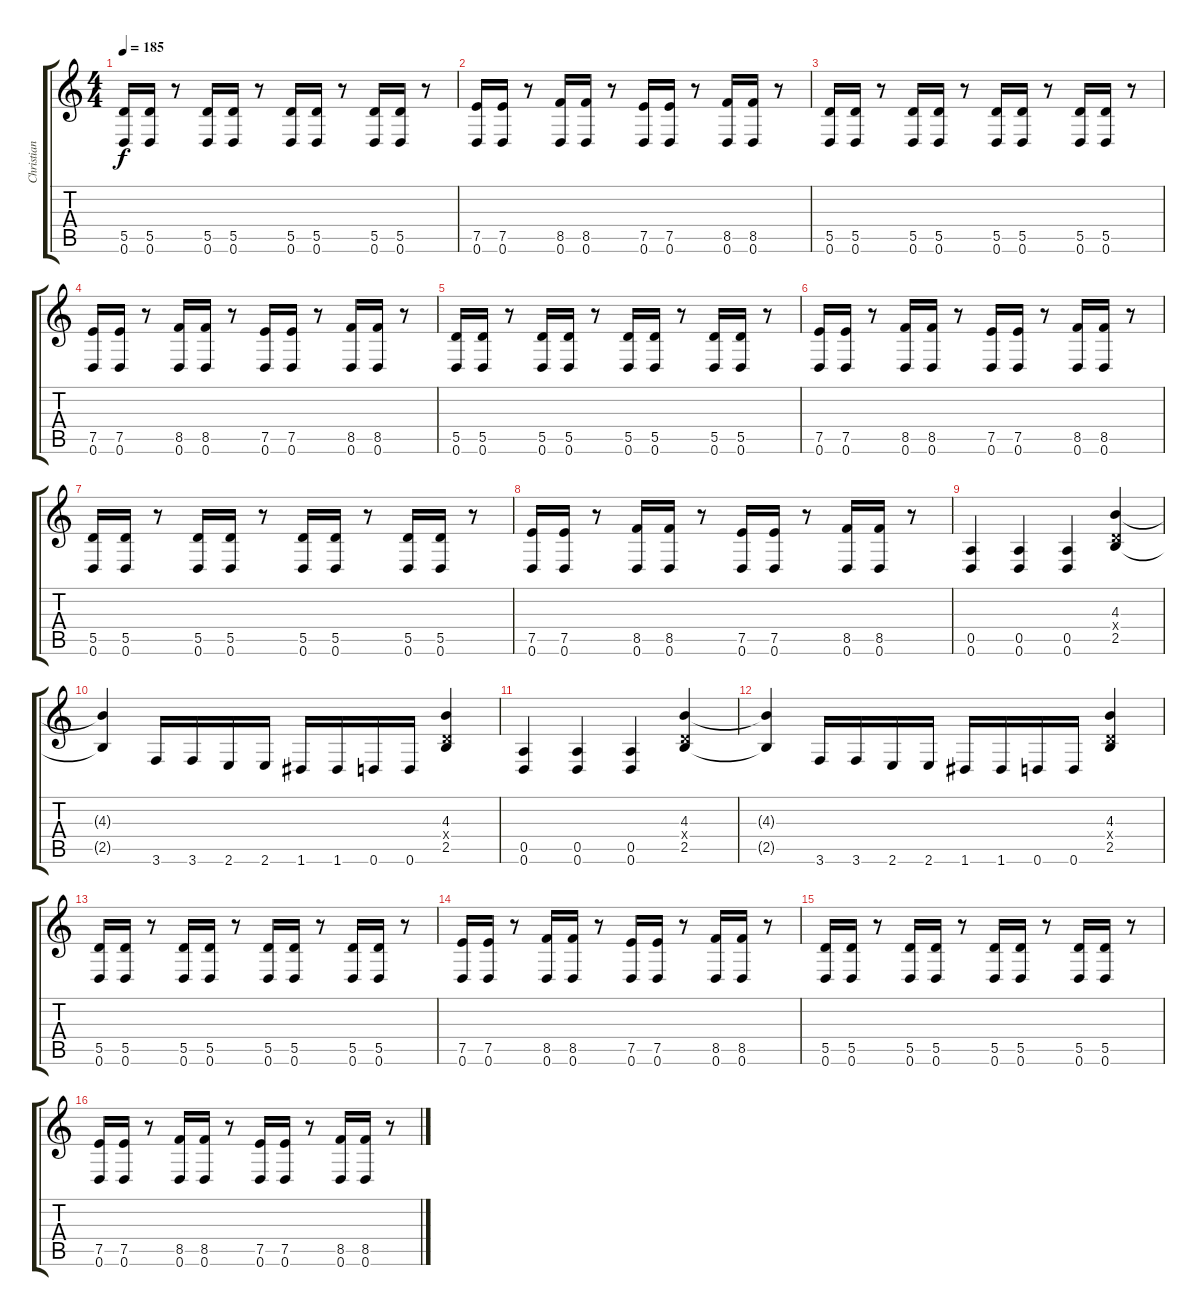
\track ("Christian Andreu" "Christian ") {instrument distortionguitar}
\staff {score tabs}
\tuning (E4 B3 G3 D3 A2 D2) {hide}
\ts (4 4)
\tempo 185
\clef g2
\ks c
(5.5 0.6).16{dy f} (5.5 0.6).16 r.8 (5.5 0.6).16 (5.5 0.6).16 r.8 (5.5 0.6).16 (5.5 0.6).16 r.8 (5.5 0.6).16 (5.5 0.6).16 r.8 |
(7.5 0.6).16 (7.5 0.6).16 r.8 (8.5 0.6).16 (8.5 0.6).16 r.8 (7.5 0.6).16 (7.5 0.6).16 r.8 (8.5 0.6).16 (8.5 0.6).16 r.8 |
(5.5 0.6).16 (5.5 0.6).16 r.8 (5.5 0.6).16 (5.5 0.6).16 r.8 (5.5 0.6).16 (5.5 0.6).16 r.8 (5.5 0.6).16 (5.5 0.6).16 r.8 |
(7.5 0.6).16 (7.5 0.6).16 r.8 (8.5 0.6).16 (8.5 0.6).16 r.8 (7.5 0.6).16 (7.5 0.6).16 r.8 (8.5 0.6).16 (8.5 0.6).16 r.8 |
(5.5 0.6).16 (5.5 0.6).16 r.8 (5.5 0.6).16 (5.5 0.6).16 r.8 (5.5 0.6).16 (5.5 0.6).16 r.8 (5.5 0.6).16 (5.5 0.6).16 r.8 |
(7.5 0.6).16 (7.5 0.6).16 r.8 (8.5 0.6).16 (8.5 0.6).16 r.8 (7.5 0.6).16 (7.5 0.6).16 r.8 (8.5 0.6).16 (8.5 0.6).16 r.8 |
(5.5 0.6).16 (5.5 0.6).16 r.8 (5.5 0.6).16 (5.5 0.6).16 r.8 (5.5 0.6).16 (5.5 0.6).16 r.8 (5.5 0.6).16 (5.5 0.6).16 r.8 |
(7.5 0.6).16 (7.5 0.6).16 r.8 (8.5 0.6).16 (8.5 0.6).16 r.8 (7.5 0.6).16 (7.5 0.6).16 r.8 (8.5 0.6).16 (8.5 0.6).16 r.8 |
(0.5 0.6).4 (0.5 0.6).4 (0.5 0.6).4 (4.3 0.4{x} 2.5).4 |
(4.3{t} 2.5{t}).4 3.6.16 3.6.16 2.6.16 2.6.16 1.6.16 1.6.16 0.6.16 0.6.16 (4.3 0.4{x} 2.5).4 |
(0.5 0.6).4 (0.5 0.6).4 (0.5 0.6).4 (4.3 0.4{x} 2.5).4 |
(4.3{t} 2.5{t}).4 3.6.16 3.6.16 2.6.16 2.6.16 1.6.16 1.6.16 0.6.16 0.6.16 (4.3 0.4{x} 2.5).4 |
(5.5 0.6).16 (5.5 0.6).16 r.8 (5.5 0.6).16 (5.5 0.6).16 r.8 (5.5 0.6).16 (5.5 0.6).16 r.8 (5.5 0.6).16 (5.5 0.6).16 r.8 |
(7.5 0.6).16 (7.5 0.6).16 r.8 (8.5 0.6).16 (8.5 0.6).16 r.8 (7.5 0.6).16 (7.5 0.6).16 r.8 (8.5 0.6).16 (8.5 0.6).16 r.8 |
(5.5 0.6).16 (5.5 0.6).16 r.8 (5.5 0.6).16 (5.5 0.6).16 r.8 (5.5 0.6).16 (5.5 0.6).16 r.8 (5.5 0.6).16 (5.5 0.6).16 r.8 |
(7.5 0.6).16 (7.5 0.6).16 r.8 (8.5 0.6).16 (8.5 0.6).16 r.8 (7.5 0.6).16 (7.5 0.6).16 r.8 (8.5 0.6).16 (8.5 0.6).16 r.8
